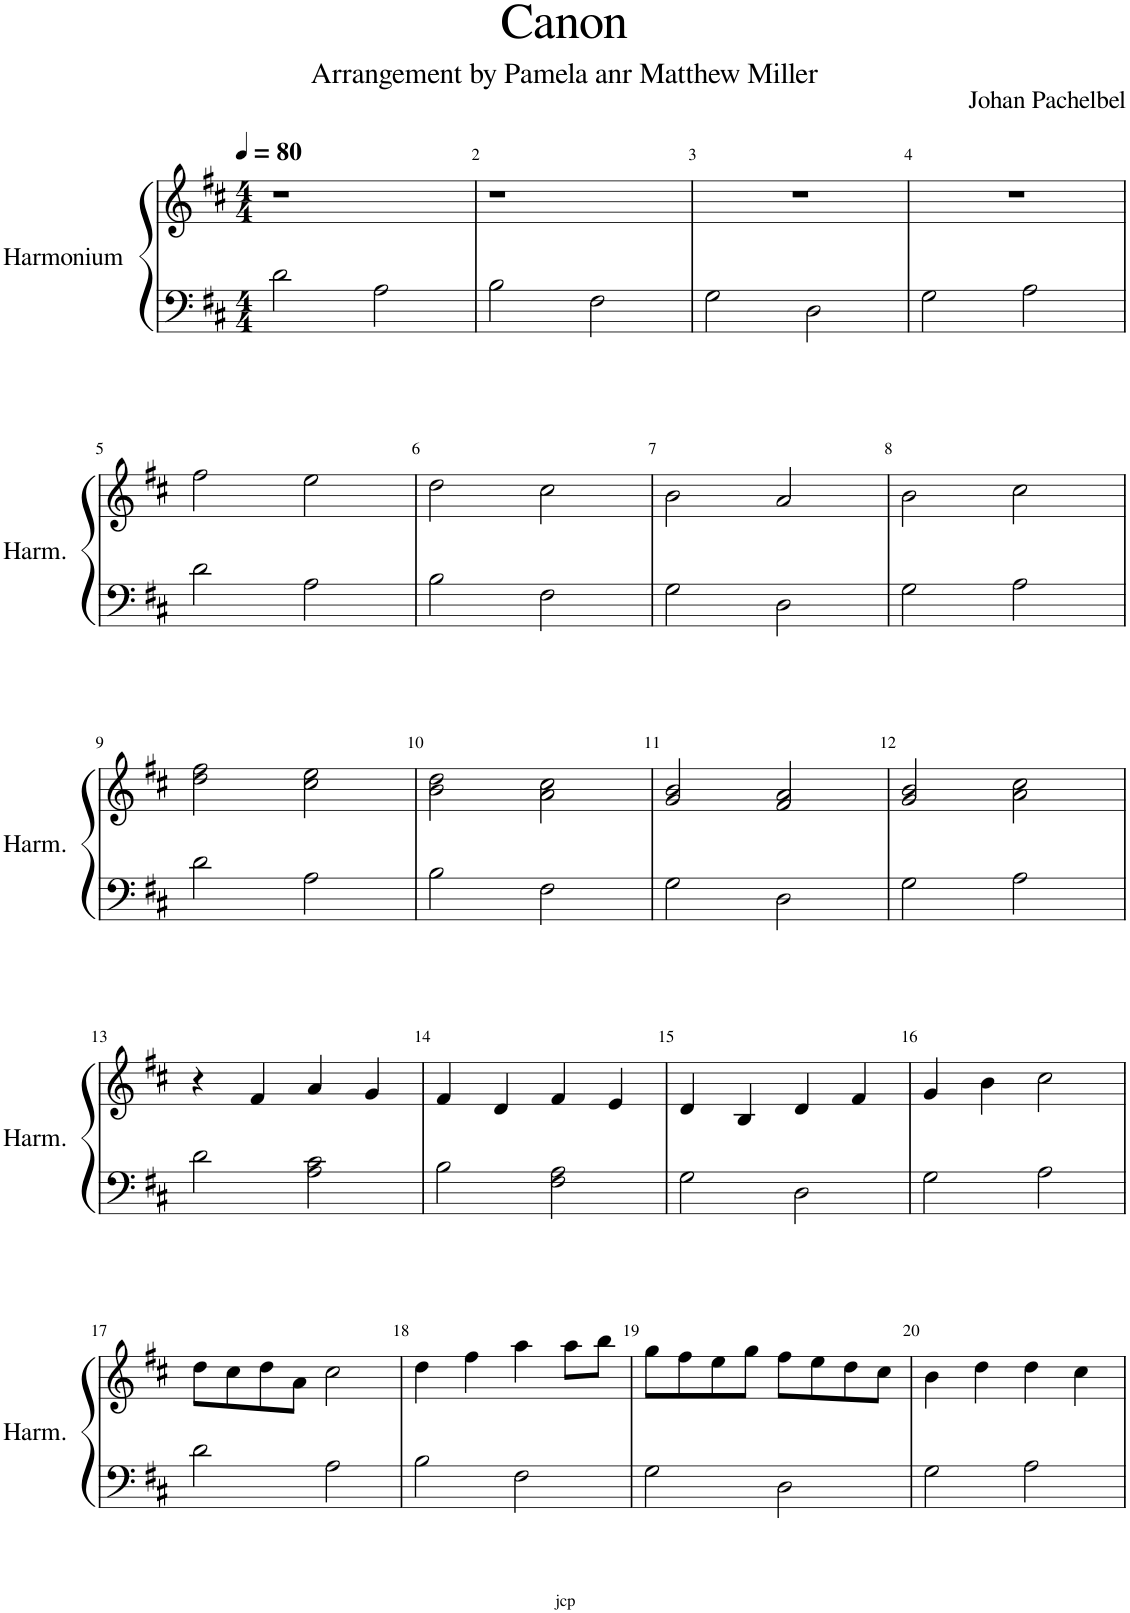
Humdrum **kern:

**kern	**kern
*part1	*part1
*staff2	*staff1
*I"Harmonium	*
*I'Harm.	*
*clefF4	*clefG2
*k[f#c#]	*k[f#c#]
*M4/4	*M4/4
*MM80	*MM80
=1	=1
2d\	1r
2A\	.
=2	=2
2B\	1r
2F#\	.
=3	=3
2G\	1r
2D\	.
=4	=4
2G\	1r
2A\	.
!!LO:LB:g=z
=5	=5
2d\	2ff#\
2A\	2ee\
=6	=6
2B\	2dd\
2F#\	2cc#\
=7	=7
2G\	2b\
2D\	2a/
=8	=8
2G\	2b\
2A\	2cc#\
!!LO:LB:g=z
=9	=9
2d\	2dd\ 2ff#\
2A\	2cc#\ 2ee\
=10	=10
2B\	2b\ 2dd\
2F#\	2a\ 2cc#\
=11	=11
2G\	2g/ 2b/
2D\	2f#/ 2a/
=12	=12
2G\	2g/ 2b/
2A\	2a\ 2cc#\
!!LO:LB:g=z
=13	=13
2d\	4r
.	4f#/
2A\ 2c#\	4a/
.	4g/
=14	=14
2B\	4f#/
.	4d/
2F#\ 2A\	4f#/
.	4e/
=15	=15
2G\	4d/
.	4B/
2D\	4d/
.	4f#/
=16	=16
2G\	4g/
.	4b\
2A\	2cc#\
!!LO:LB:g=z
=17	=17
2d\	8dd\L
.	8cc#\
.	8dd\
.	8a\J
2A\	2cc#\
=18	=18
2B\	4dd\
.	4ff#\
2F#\	4aa\
.	8aa\L
.	8bb\J
=19	=19
2G\	8gg\L
.	8ff#\
.	8ee\
.	8gg\J
2D\	8ff#\L
.	8ee\
.	8dd\
.	8cc#\J
=20	=20
2G\	4b\
.	4dd\
2A\	4dd\
.	4cc#\
=	=
*-	*-
